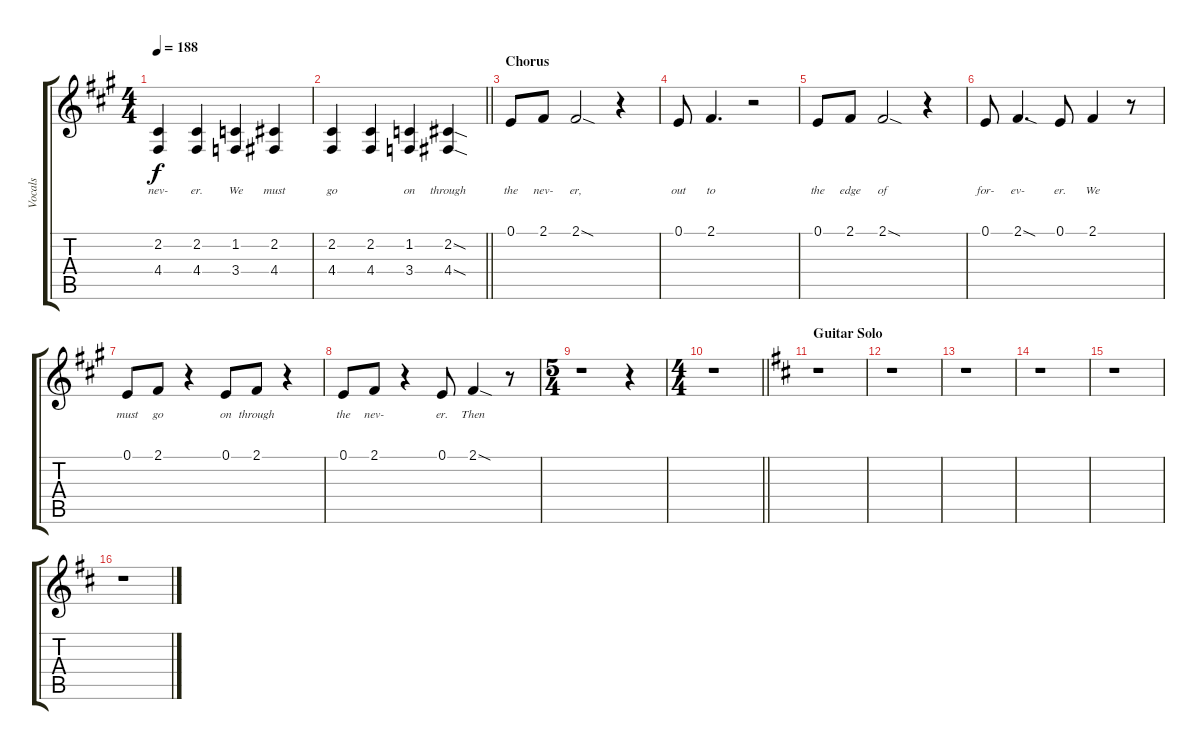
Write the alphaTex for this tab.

\track ("Vocals" "Vocals") {instrument lead2sawtooth}
\staff {score tabs}
\tuning (E4 B3 G3 D3 A2 E2) {hide}
\ts (4 4)
\tempo 188
\clef g2
\ks a
(2.2 4.4).4{lyrics (0 "nev-") lyrics (1 "") lyrics (2 "") lyrics (3 "") lyrics (4 "") dy f} (2.2 4.4).4{lyrics (0 "er.") lyrics (1 "") lyrics (2 "") lyrics (3 "") lyrics (4 "")} (1.2 3.4).4{lyrics (0 "We") lyrics (1 "") lyrics (2 "") lyrics (3 "") lyrics (4 "")} (2.2 4.4).4{lyrics (0 "must") lyrics (1 "") lyrics (2 "") lyrics (3 "") lyrics (4 "")} |
\barLineRight lightlight
(2.2 4.4).4{lyrics (0 "go") lyrics (1 "") lyrics (2 "") lyrics (3 "") lyrics (4 "")} (2.2 4.4).4{lyrics (0 "") lyrics (1 "") lyrics (2 "") lyrics (3 "") lyrics (4 "")} (1.2 3.4).4{lyrics (0 "on") lyrics (1 "") lyrics (2 "") lyrics (3 "") lyrics (4 "")} (2.2{sod} 4.4{sod}).4{lyrics (0 "through") lyrics (1 "") lyrics (2 "") lyrics (3 "") lyrics (4 "")} |
\section ("" "Chorus")
0.1.8{lyrics (0 "the") lyrics (1 "") lyrics (2 "") lyrics (3 "") lyrics (4 "")} 2.1.8{lyrics (0 "nev-") lyrics (1 "") lyrics (2 "") lyrics (3 "") lyrics (4 "")} 2.1{sod}.2{lyrics (0 "er,") lyrics (1 "") lyrics (2 "") lyrics (3 "") lyrics (4 "")} r.4 |
0.1.8{lyrics (0 "out") lyrics (1 "") lyrics (2 "") lyrics (3 "") lyrics (4 "")} 2.1.4{d lyrics (0 "to") lyrics (1 "") lyrics (2 "") lyrics (3 "") lyrics (4 "")} r.2 |
0.1.8{lyrics (0 "the") lyrics (1 "") lyrics (2 "") lyrics (3 "") lyrics (4 "")} 2.1.8{lyrics (0 "edge") lyrics (1 "") lyrics (2 "") lyrics (3 "") lyrics (4 "")} 2.1{sod}.2{lyrics (0 "of") lyrics (1 "") lyrics (2 "") lyrics (3 "") lyrics (4 "")} r.4 |
0.1.8{lyrics (0 "for-") lyrics (1 "") lyrics (2 "") lyrics (3 "") lyrics (4 "")} 2.1{sod}.4{d lyrics (0 "ev-") lyrics (1 "") lyrics (2 "") lyrics (3 "") lyrics (4 "")} 0.1.8{lyrics (0 "er.") lyrics (1 "") lyrics (2 "") lyrics (3 "") lyrics (4 "")} 2.1.4{lyrics (0 "We") lyrics (1 "") lyrics (2 "") lyrics (3 "") lyrics (4 "")} r.8 |
0.1.8{lyrics (0 "must") lyrics (1 "") lyrics (2 "") lyrics (3 "") lyrics (4 "")} 2.1.8{lyrics (0 "go") lyrics (1 "") lyrics (2 "") lyrics (3 "") lyrics (4 "")} r.4 0.1.8{lyrics (0 "on") lyrics (1 "") lyrics (2 "") lyrics (3 "") lyrics (4 "")} 2.1.8{lyrics (0 "through") lyrics (1 "") lyrics (2 "") lyrics (3 "") lyrics (4 "")} r.4 |
0.1.8{lyrics (0 "the") lyrics (1 "") lyrics (2 "") lyrics (3 "") lyrics (4 "")} 2.1.8{lyrics (0 "nev-") lyrics (1 "") lyrics (2 "") lyrics (3 "") lyrics (4 "")} r.4 0.1.8{lyrics (0 "er.") lyrics (1 "") lyrics (2 "") lyrics (3 "") lyrics (4 "")} 2.1{sod}.4{lyrics (0 "Then") lyrics (1 "") lyrics (2 "") lyrics (3 "") lyrics (4 "")} r.8 |
\ts (5 4)
r.1 r.4 |
\ts (4 4)
\barLineRight lightlight
r.1 |
\section ("" "Guitar Solo")
\ks d
r.1 |
r.1 |
r.1 |
r.1 |
r.1 |
r.1
